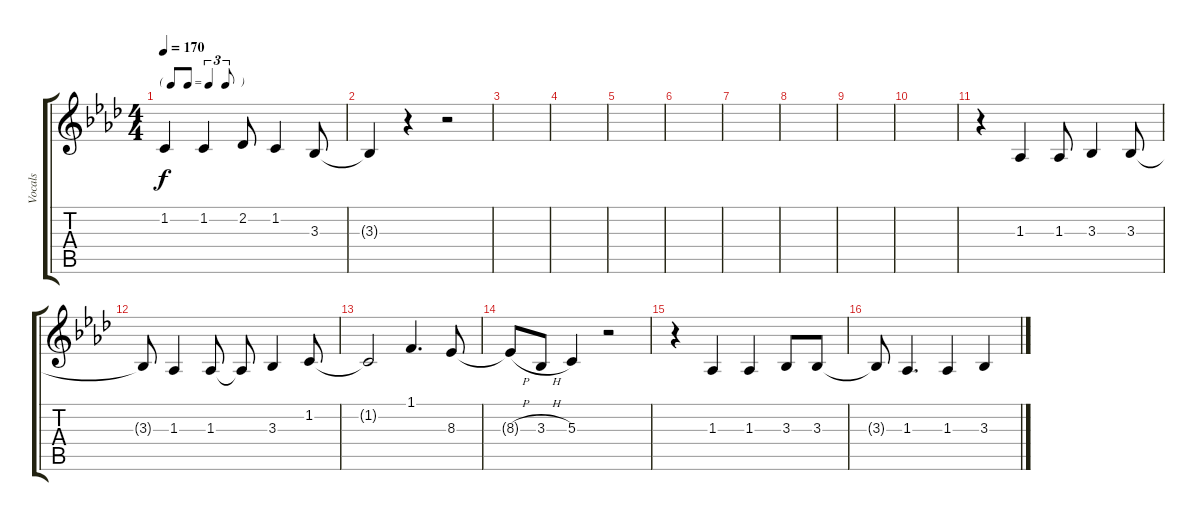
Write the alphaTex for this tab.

\track ("Vocals" "Vocals") {instrument trombone}
\staff {score tabs}
\tuning (E4 B3 G3 D3 A2 E2) {hide}
\ts (4 4)
\tf triplet8th
\tempo 170
\clef g2
\ks ab
1.2.4{dy f} 1.2.4 2.2.8 1.2.4 3.3.8 |
3.3{t}.4 r.4 r.2 |
|
|
|
|
|
|
|
|
r.4 1.3.4 1.3.8 3.3.4 3.3.8 |
3.3{t}.8 1.3.4 1.3.8 1.3{t}.8 3.3.4 1.2.8 |
1.2{t}.2 1.1.4{d} 8.3.8 |
8.3{h t}.8 3.3{h}.8 5.3.4 r.2 |
r.4 1.3.4 1.3.4 3.3.8 3.3.8 |
3.3{t}.8 1.3.4{d} 1.3.4 3.3.4
